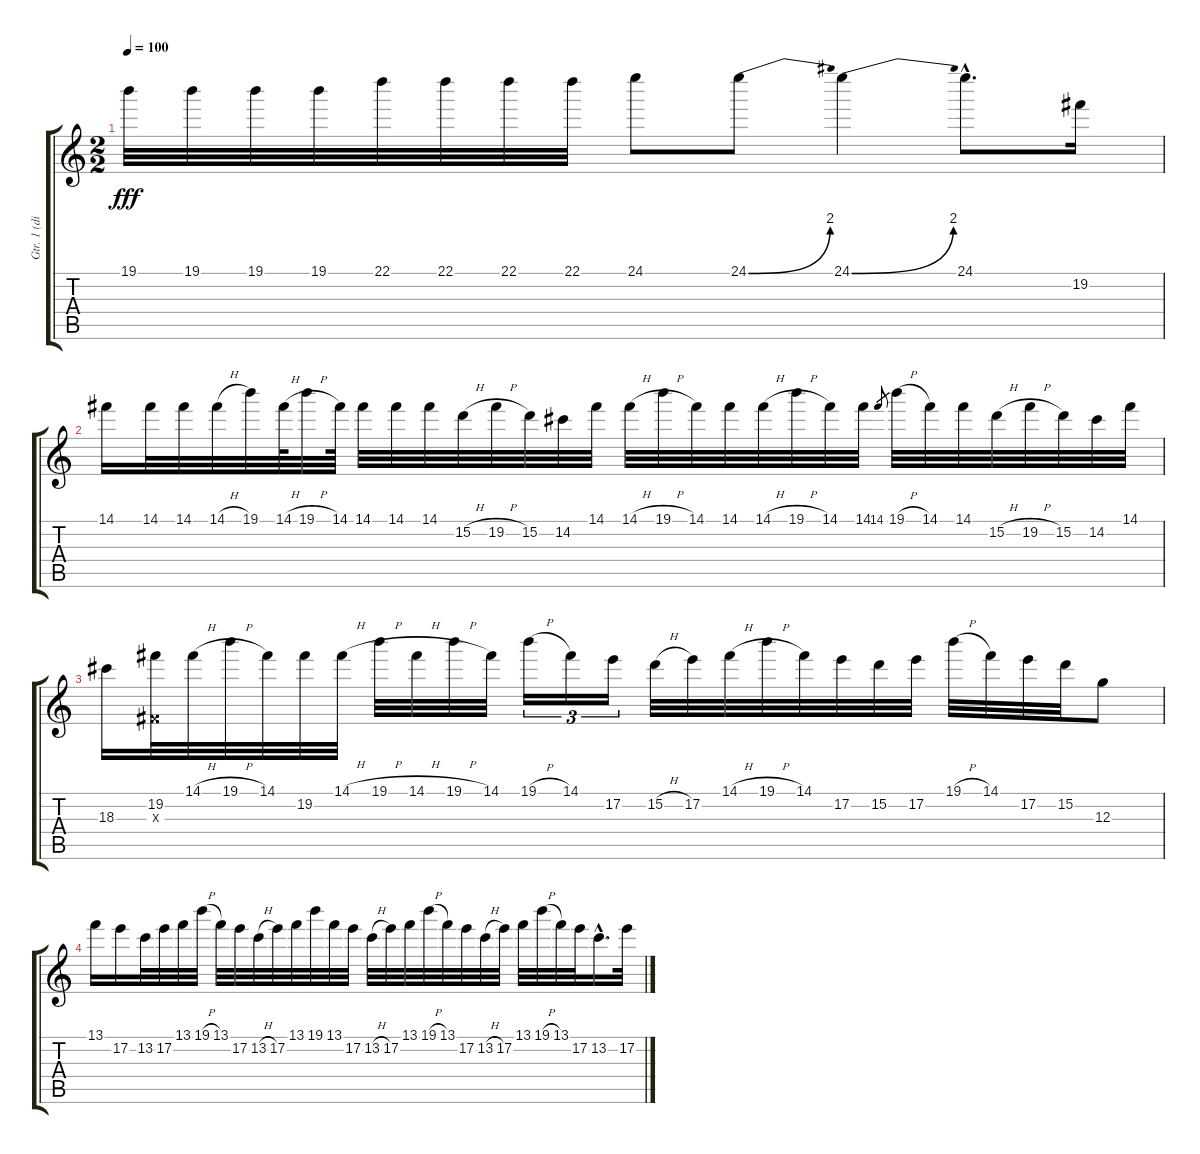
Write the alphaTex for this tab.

\track ("Gtr. 1 (disto.)" "Gtr. 1 (di") {instrument distortionguitar}
\staff {score tabs}
\tuning (E4 B3 G3 D3 A2 E2) {hide}
\ts (2 2)
\tempo 100
\clef g2
\ks c
19.1.32{dy fff} 19.1.32 19.1.32 19.1.32 22.1.32 22.1.32 22.1.32 22.1.32 24.1.8 24.1{be (bend 0 0 60 8)}.8 24.1{be (bend 0 0 60 8)}.4 24.1{hac}.8{d} 19.2.16 |
14.1.16 14.1.32 14.1.32 14.1{h}.32 19.1.32 14.1{h}.64 19.1{h}.32 14.1.64 14.1.32 14.1.32 14.1.32 15.2{h}.32 19.2{h}.32 15.2.32 14.2.32 14.1.32 14.1{h}.32 19.1{h}.32 14.1.32 14.1.32 14.1{h}.32 19.1{h}.32 14.1.32 14.1.32 14.1.8{gr} 19.1{h}.32 14.1.32 14.1.32 15.2{h}.32 19.2{h}.32 15.2.32 14.2.32 14.1.32 |
18.3.16 (19.2 -1.3{x}).32 14.1{h}.32 19.1{h}.32 14.1.32 19.2.32 14.1{h}.32 19.1{h}.32 14.1{h}.32 19.1{h}.32 14.1.32 19.1{h}.16{tu (3 2)} 14.1.16{tu (3 2)} 17.2.16{tu (3 2)} 15.2{h}.32 17.2.32 14.1{h}.32 19.1{h}.32 14.1.32 17.2.32 15.2.32 17.2.32 19.1{h}.32 14.1.32 17.2.32 15.2.32 12.3.8 |
13.1.16 17.2.16 13.2.32 17.2.32 13.1.32 19.1{h}.32 13.1.32 17.2.32 13.2{h}.32 17.2.32 13.1.32 19.1.32 13.1.32 17.2.32 13.2{h}.32 17.2.32 13.1.32 19.1{h}.32 13.1.32 17.2.32 13.2{h}.32 17.2.32 13.1.32 19.1{h}.32 13.1.32 17.2.32 13.2{hac}.16{d} 17.2.32
